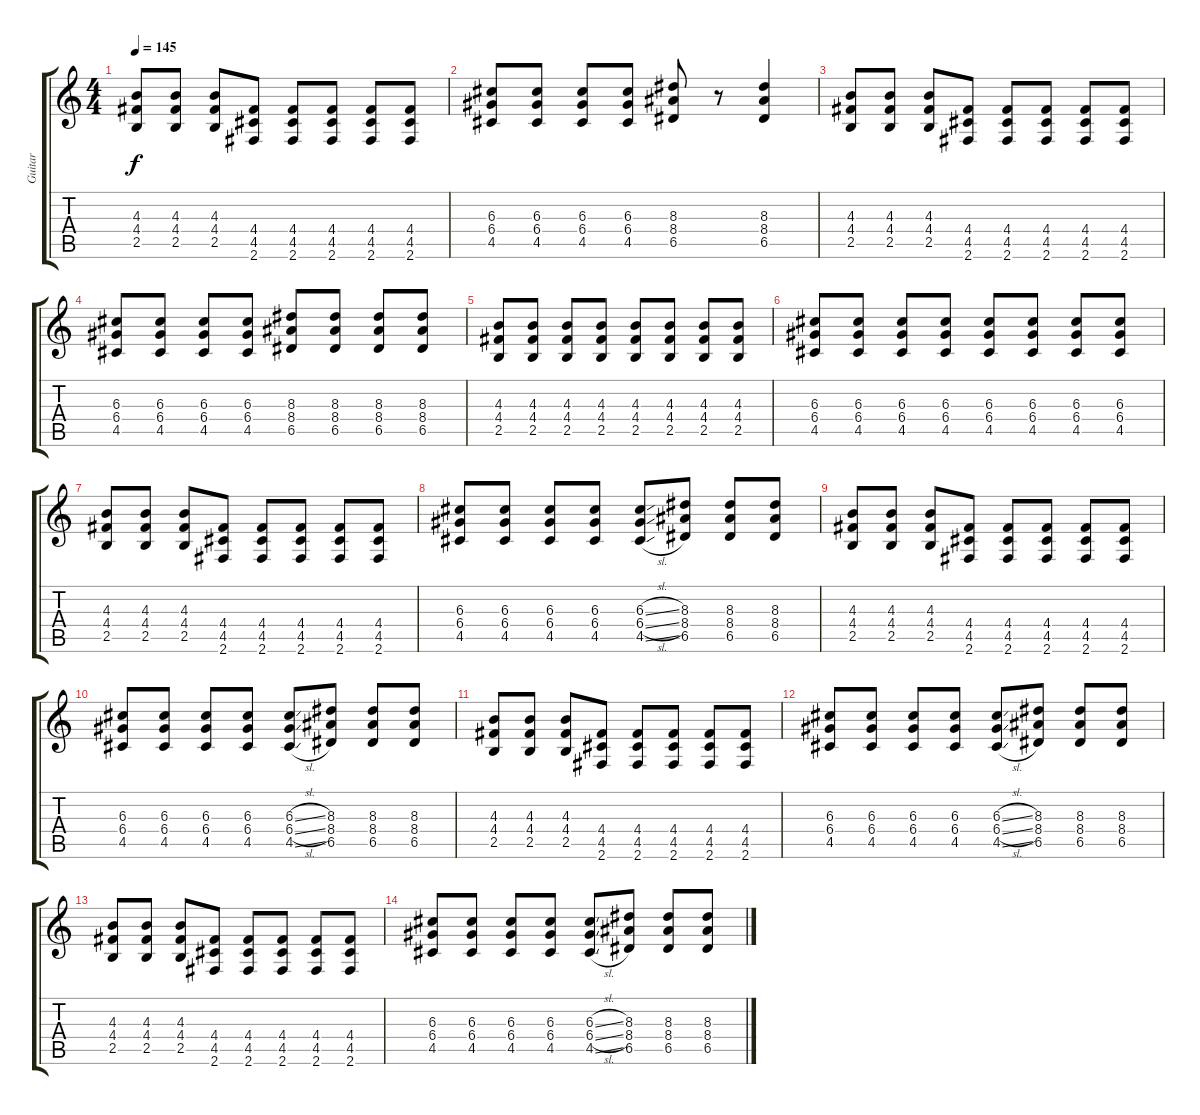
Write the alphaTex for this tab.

\track ("Guitar" "Guitar") {instrument overdrivenguitar}
\staff {score tabs}
\tuning (E4 B3 G3 D3 A2 E2) {hide}
\ts (4 4)
\tempo 145
\clef g2
\ks c
(4.3 4.4 2.5).8{dy f} (4.3 4.4 2.5).8 (4.3 4.4 2.5).8 (4.4 4.5 2.6).8 (4.4 4.5 2.6).8 (4.4 4.5 2.6).8 (4.4 4.5 2.6).8 (4.4 4.5 2.6).8 |
(6.3 6.4 4.5).8 (6.3 6.4 4.5).8 (6.3 6.4 4.5).8 (6.3 6.4 4.5).8 (8.3 8.4 6.5).8 r.8 (8.3 8.4 6.5).4 |
(4.3 4.4 2.5).8 (4.3 4.4 2.5).8 (4.3 4.4 2.5).8 (4.4 4.5 2.6).8 (4.4 4.5 2.6).8 (4.4 4.5 2.6).8 (4.4 4.5 2.6).8 (4.4 4.5 2.6).8 |
(6.3 6.4 4.5).8 (6.3 6.4 4.5).8 (6.3 6.4 4.5).8 (6.3 6.4 4.5).8 (8.3 8.4 6.5).8 (8.3 8.4 6.5).8 (8.3 8.4 6.5).8 (8.3 8.4 6.5).8 |
(4.3 4.4 2.5).8 (4.3 4.4 2.5).8 (4.3 4.4 2.5).8 (4.3 4.4 2.5).8 (4.3 4.4 2.5).8 (4.3 4.4 2.5).8 (4.3 4.4 2.5).8 (4.3 4.4 2.5).8 |
(6.3 6.4 4.5).8 (6.3 6.4 4.5).8 (6.3 6.4 4.5).8 (6.3 6.4 4.5).8 (6.3 6.4 4.5).8 (6.3 6.4 4.5).8 (6.3 6.4 4.5).8 (6.3 6.4 4.5).8 |
(4.3 4.4 2.5).8 (4.3 4.4 2.5).8 (4.3 4.4 2.5).8 (4.4 4.5 2.6).8 (4.4 4.5 2.6).8 (4.4 4.5 2.6).8 (4.4 4.5 2.6).8 (4.4 4.5 2.6).8 |
(6.3 6.4 4.5).8 (6.3 6.4 4.5).8 (6.3 6.4 4.5).8 (6.3 6.4 4.5).8 (6.3{sl} 6.4{sl} 4.5{sl}).8 (8.3 8.4 6.5).8 (8.3 8.4 6.5).8 (8.3 8.4 6.5).8 |
(4.3 4.4 2.5).8 (4.3 4.4 2.5).8 (4.3 4.4 2.5).8 (4.4 4.5 2.6).8 (4.4 4.5 2.6).8 (4.4 4.5 2.6).8 (4.4 4.5 2.6).8 (4.4 4.5 2.6).8 |
(6.3 6.4 4.5).8 (6.3 6.4 4.5).8 (6.3 6.4 4.5).8 (6.3 6.4 4.5).8 (6.3{sl} 6.4{sl} 4.5{sl}).8 (8.3 8.4 6.5).8 (8.3 8.4 6.5).8 (8.3 8.4 6.5).8 |
(4.3 4.4 2.5).8 (4.3 4.4 2.5).8 (4.3 4.4 2.5).8 (4.4 4.5 2.6).8 (4.4 4.5 2.6).8 (4.4 4.5 2.6).8 (4.4 4.5 2.6).8 (4.4 4.5 2.6).8 |
(6.3 6.4 4.5).8 (6.3 6.4 4.5).8 (6.3 6.4 4.5).8 (6.3 6.4 4.5).8 (6.3{sl} 6.4{sl} 4.5{sl}).8 (8.3 8.4 6.5).8 (8.3 8.4 6.5).8 (8.3 8.4 6.5).8 |
(4.3 4.4 2.5).8 (4.3 4.4 2.5).8 (4.3 4.4 2.5).8 (4.4 4.5 2.6).8 (4.4 4.5 2.6).8 (4.4 4.5 2.6).8 (4.4 4.5 2.6).8 (4.4 4.5 2.6).8 |
(6.3 6.4 4.5).8 (6.3 6.4 4.5).8 (6.3 6.4 4.5).8 (6.3 6.4 4.5).8 (6.3{sl} 6.4{sl} 4.5{sl}).8 (8.3 8.4 6.5).8 (8.3 8.4 6.5).8 (8.3 8.4 6.5).8
